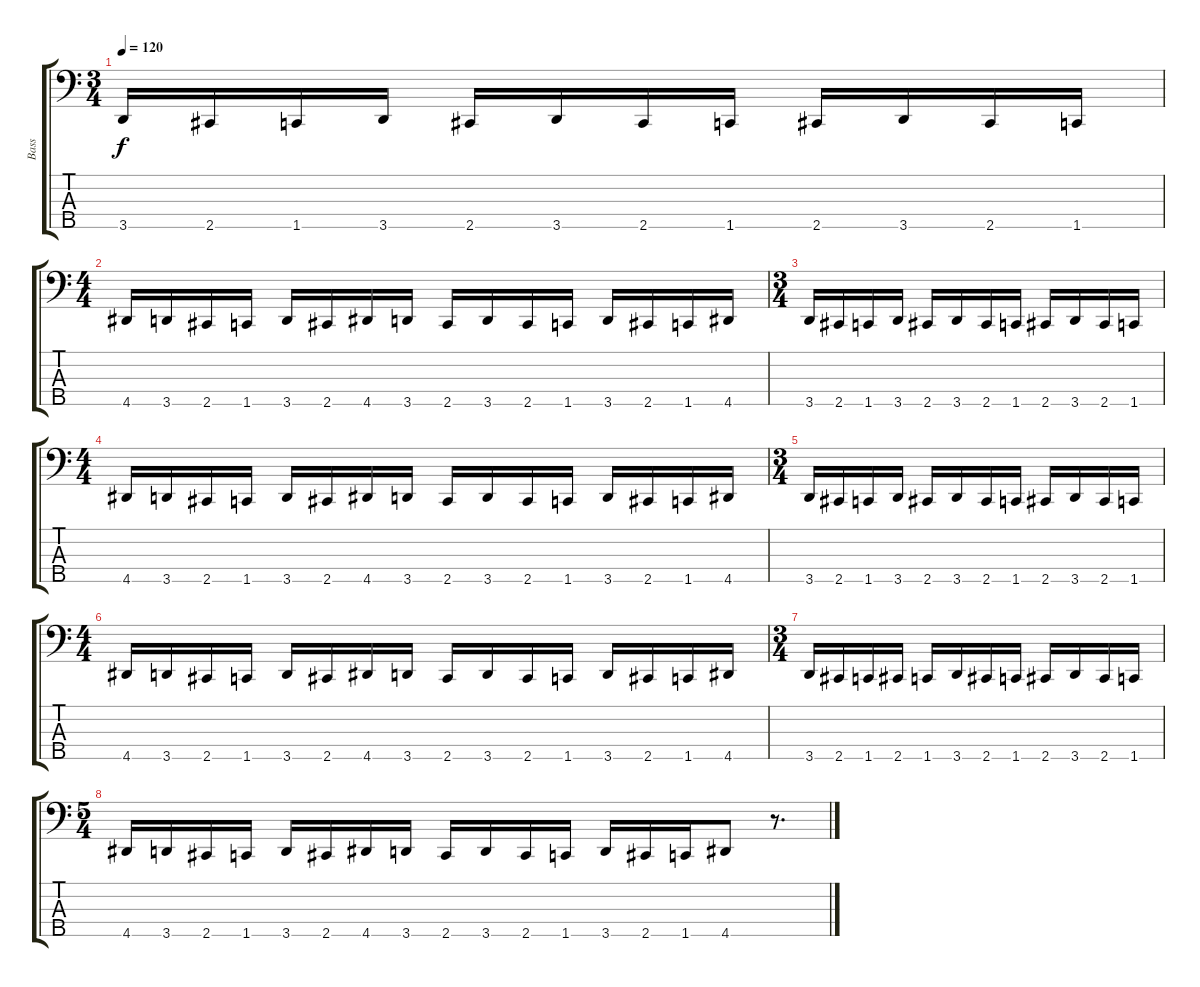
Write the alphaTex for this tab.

\track ("Bass" "Bass") {instrument electricbassfinger}
\staff {score tabs}
\tuning (G2 D2 A1 E1 B0) {hide}
\ts (3 4)
\tempo 120
\clef f4
\ks c
3.5.16{dy f} 2.5.16 1.5.16 3.5.16 2.5.16 3.5.16 2.5.16 1.5.16 2.5.16 3.5.16 2.5.16 1.5.16 |
\ts (4 4)
4.5.16 3.5.16 2.5.16 1.5.16 3.5.16 2.5.16 4.5.16 3.5.16 2.5.16 3.5.16 2.5.16 1.5.16 3.5.16 2.5.16 1.5.16 4.5.16 |
\ts (3 4)
3.5.16 2.5.16 1.5.16 3.5.16 2.5.16 3.5.16 2.5.16 1.5.16 2.5.16 3.5.16 2.5.16 1.5.16 |
\ts (4 4)
4.5.16 3.5.16 2.5.16 1.5.16 3.5.16 2.5.16 4.5.16 3.5.16 2.5.16 3.5.16 2.5.16 1.5.16 3.5.16 2.5.16 1.5.16 4.5.16 |
\ts (3 4)
3.5.16 2.5.16 1.5.16 3.5.16 2.5.16 3.5.16 2.5.16 1.5.16 2.5.16 3.5.16 2.5.16 1.5.16 |
\ts (4 4)
4.5.16 3.5.16 2.5.16 1.5.16 3.5.16 2.5.16 4.5.16 3.5.16 2.5.16 3.5.16 2.5.16 1.5.16 3.5.16 2.5.16 1.5.16 4.5.16 |
\ts (3 4)
3.5.16 2.5.16 1.5.16 2.5.16 1.5.16 3.5.16 2.5.16 1.5.16 2.5.16 3.5.16 2.5.16 1.5.16 |
\ts (5 4)
4.5.16 3.5.16 2.5.16 1.5.16 3.5.16 2.5.16 4.5.16 3.5.16 2.5.16 3.5.16 2.5.16 1.5.16 3.5.16 2.5.16 1.5.16 4.5.8 r.8{d}
